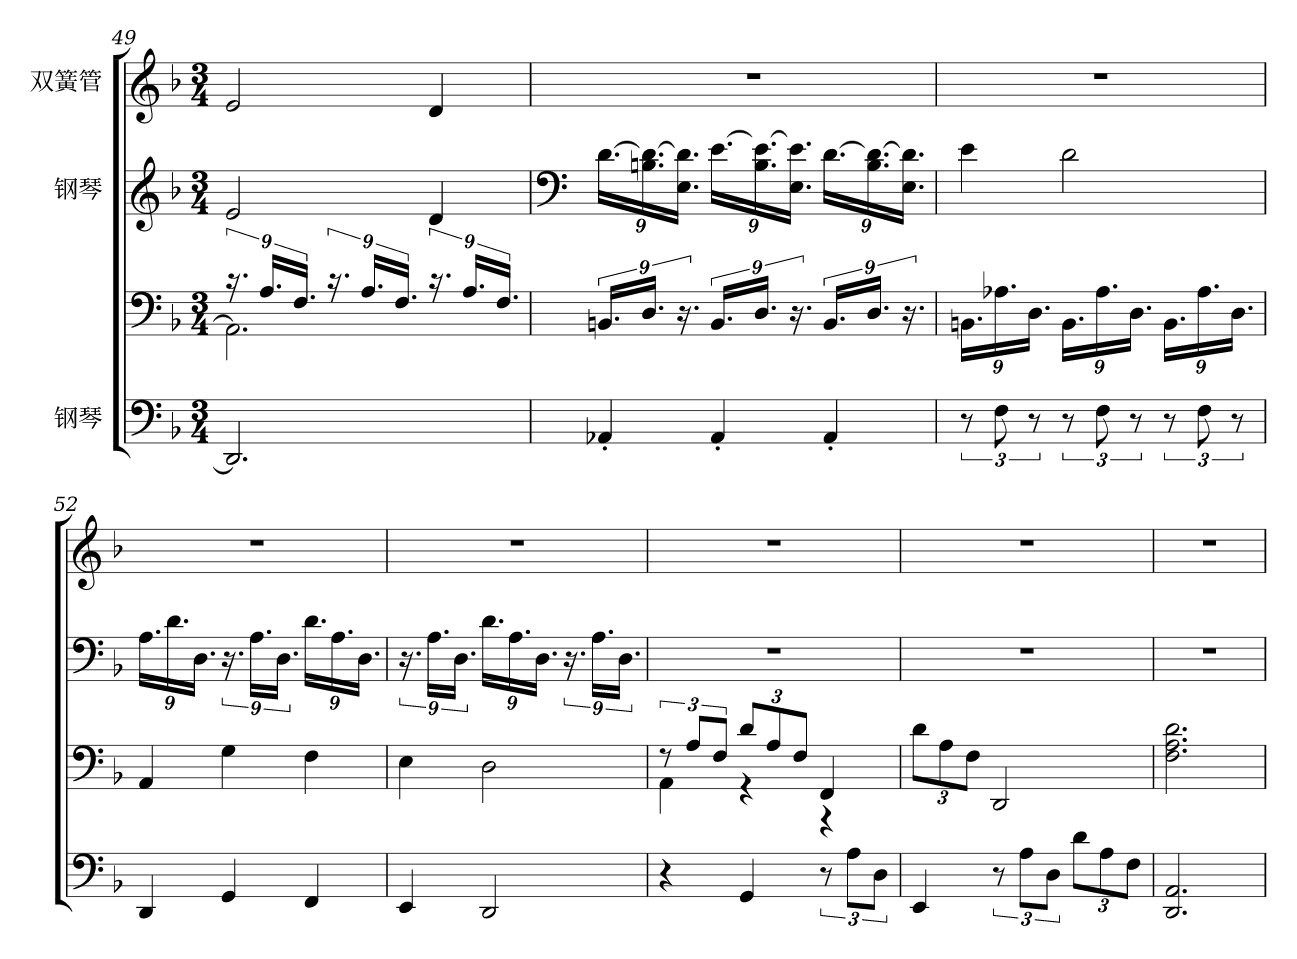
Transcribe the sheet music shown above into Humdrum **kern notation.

**kern	**kern	**kern	**kern
*part3	*part3	*part2	*part1
*staff4	*staff3	*staff2	*staff1
*I"钢琴	*	*I"钢琴	*I"双簧管
!!LO:LB:g=z
*clefF4	*clefF4	*clefG2	*clefG2
*k[b-]	*k[b-]	*k[b-]	*k[b-]
*M3/4	*M3/4	*M3/4	*M3/4
=49	=49	=49	=49
*	*^	*	*
2.DD/]	18.r	2.AA\]	2e/	2e/
.	18.A/LL	.	.	.
.	18.F/JJ	.	.	.
.	18.r	.	.	.
.	18.A/LL	.	.	.
.	18.F/JJ	.	.	.
.	18.r	.	4d/	4d/
.	18.A/LL	.	.	.
.	18.F/JJ	.	.	.
*	*v	*v	*	*
=50	=50	=50	=50
*	*	*clefF4	*
*	*	*Xbrackettup	*
*	*	*	*MM65
4AA-X'/	18.BBn/LL	[18.d\LL	2.r
.	18.D/JJ	18.Bn\ 18.d\_	.
.	18.r	18.E\ 18.d\]JJ	.
4AA-'/	18.BB/LL	[18.e\LL	.
.	18.D/JJ	18.B\ 18.e\_	.
.	18.r	18.E\ 18.e\]JJ	.
4AA-'/	18.BB/LL	[18.d\LL	.
.	18.D/JJ	18.B\ 18.d\_	.
.	18.r	18.E\ 18.d\]JJ	.
!!LO:PB:g=z
=51	=51	=51	=51
*	*Xbrackettup	*	*
*	*	*	*MM58
12r	18.BBn\LL	4e\	2.r
12F\	18.A-X\	.	.
12r	18.D\JJ	.	.
12r	18.BB\LL	2d\	.
12F\	18.A-\	.	.
12r	18.D\JJ	.	.
12r	18.BB\LL	.	.
12F\	18.A-\	.	.
12r	18.D\JJ	.	.
=52	=52	=52	=52
*	*	*brackettup	*
4DD/	4AA/	18.A\LL	2.r
.	.	18.d\	.
.	.	18.D\JJ	.
4GG/	4G\	18.r	.
.	.	18.A\LL	.
.	.	18.D\JJ	.
4FF/	4F\	18.d\LL	.
.	.	18.A\	.
.	.	18.D\JJ	.
=53	=53	=53	=53
*	*	*	*MM52
4EE/	4E\	18.r	2.r
.	.	18.A\LL	.
.	.	18.D\JJ	.
2DD/	2D\	18.d\LL	.
.	.	18.A\	.
.	.	18.D\JJ	.
.	.	18.r	.
.	.	18.A\LL	.
.	.	18.D\JJ	.
!!LO:LB:g=z
=54	=54	=54	=54
*	*brackettup	*	*
*	*	*	*MM49
*	*^	*	*
4r	12r	4AA\	2.r	2.r
.	12A/L	.	.	.
.	12F/J	.	.	.
*	*Xbrackettup	*	*	*
4GG/	12d/L	4r	.	.
.	12A/	.	.	.
.	12F/J	.	.	.
12r	4FF/	4r	.	.
12A\L	.	.	.	.
12D\J	.	.	.	.
*	*v	*v	*	*
=55	=55	=55	=55
*	*	*	*MM46
4EE/	12d\L	2.r	2.r
.	12A\	.	.
.	12F\J	.	.
12r	2DD/	.	.
12A\L	.	.	.
12D\J	.	.	.
*Xbrackettup	*	*	*
12d\L	.	.	.
12A\	.	.	.
12F\J	.	.	.
=56	=56	=56	=56
*	*	*	*MM21
2.DD/ 2.AA/	2.F\ 2.A\ 2.d\	2.r	2.r
=	=	=	=
*-	*-	*-	*-
